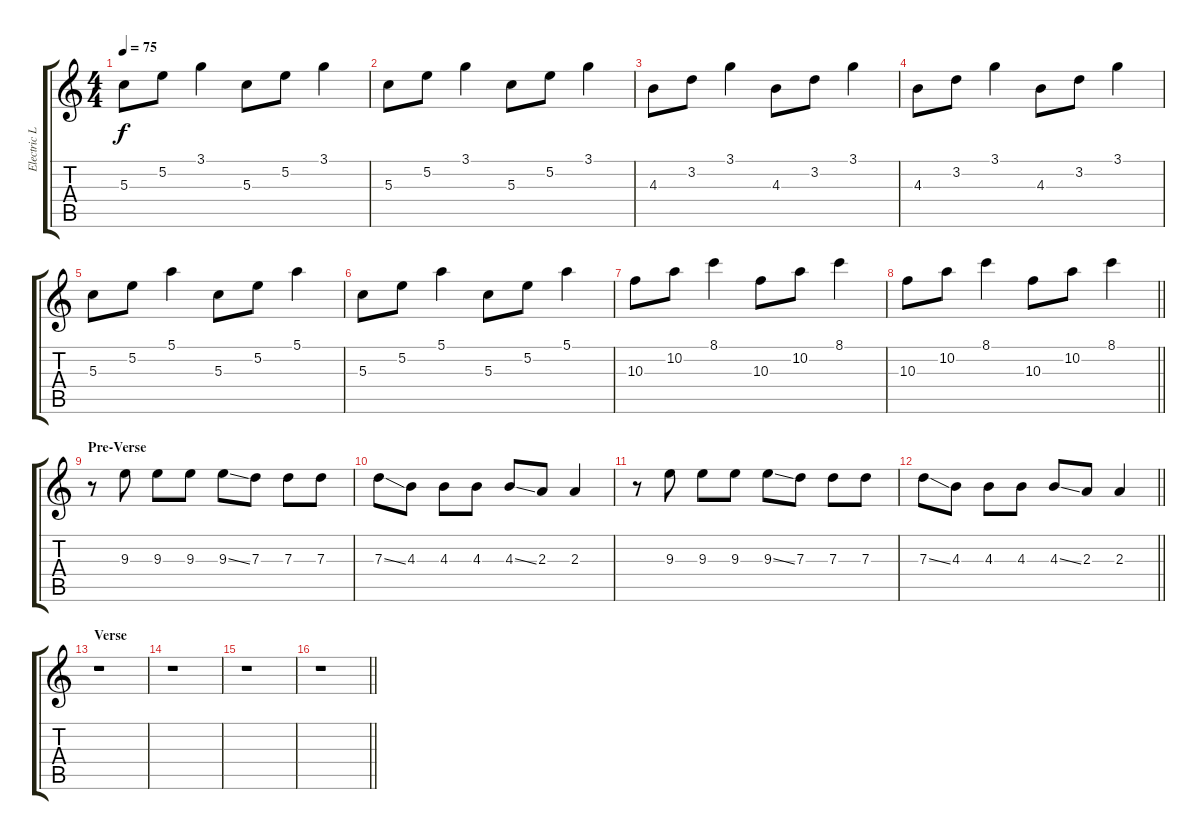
\track ("Electric Lead" "Electric L") {instrument electricguitarjazz bank 255}
\staff {score tabs}
\tuning (E4 B3 G3 D3 A2 E2) {hide}
\ts (4 4)
\tempo 75
\clef g2
\ks c
5.3.8{dy f} 5.2.8 3.1.4 5.3.8 5.2.8 3.1.4 |
5.3.8 5.2.8 3.1.4 5.3.8 5.2.8 3.1.4 |
4.3.8 3.2.8 3.1.4 4.3.8 3.2.8 3.1.4 |
4.3.8 3.2.8 3.1.4 4.3.8 3.2.8 3.1.4 |
5.3.8 5.2.8 5.1.4 5.3.8 5.2.8 5.1.4 |
5.3.8 5.2.8 5.1.4 5.3.8 5.2.8 5.1.4 |
10.3.8 10.2.8 8.1.4 10.3.8 10.2.8 8.1.4 |
\barLineRight lightlight
10.3.8 10.2.8 8.1.4 10.3.8 10.2.8 8.1.4 |
\section ("" "Pre-Verse")
r.8 9.3.8 9.3.8 9.3.8 9.3{ss}.8 7.3.8 7.3.8 7.3.8 |
7.3{ss}.8 4.3.8 4.3.8 4.3.8 4.3{ss}.8 2.3.8 2.3.4 |
r.8 9.3.8 9.3.8 9.3.8 9.3{ss}.8 7.3.8 7.3.8 7.3.8 |
\barLineRight lightlight
7.3{ss}.8 4.3.8 4.3.8 4.3.8 4.3{ss}.8 2.3.8 2.3.4 |
\section ("" "Verse")
r.1 |
r.1 |
r.1 |
\barLineRight lightlight
r.1
